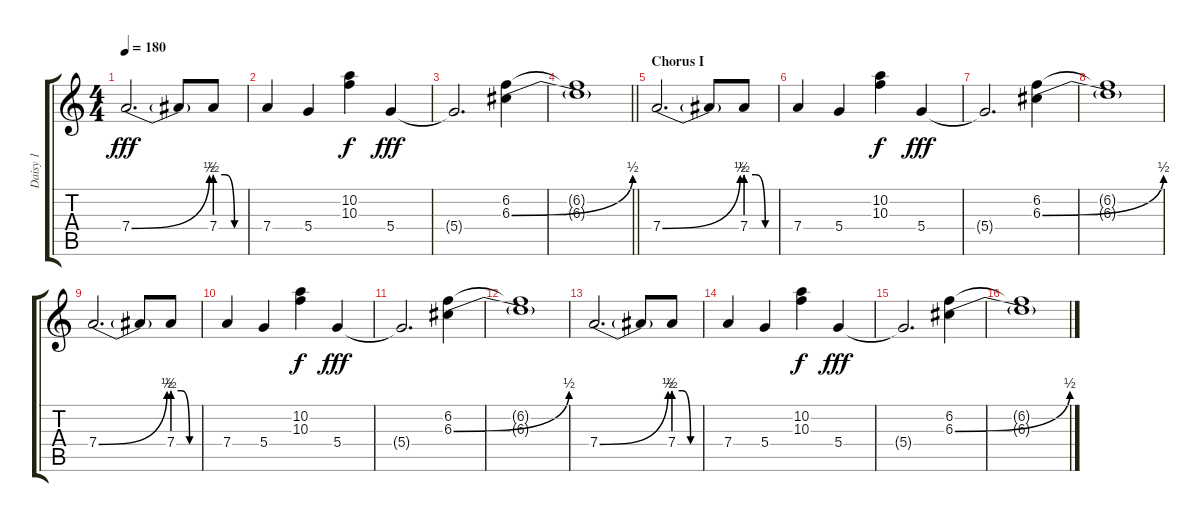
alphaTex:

\track ("Daisy 1" "Daisy 1") {instrument distortionguitar}
\staff {score tabs}
\tuning (E4 B3 G3 D3 A2 E2) {hide}
\ts (4 4)
\tempo 180
\clef g2
\ks c
7.4{be (bend 0 0 60 2)}.2{d dy fff} 7.4{t}.8 7.4{be (custom 0 2 20 2 40 0 60 0)}.8 |
7.4.4 5.4.4 (10.2 10.3).4{dy f} 5.4.4{dy fff} |
5.4{t}.2{d} (6.2 6.3{be (bend 0 0 60 2)}).4 |
\barLineRight lightlight
(6.2{t} 6.3{t}).1 |
\section ("" "Chorus I")
7.4{be (bend 0 0 60 2)}.2{d} 7.4{t}.8 7.4{be (custom 0 2 20 2 40 0 60 0)}.8 |
7.4.4 5.4.4 (10.2 10.3).4{dy f} 5.4.4{dy fff} |
5.4{t}.2{d} (6.2 6.3{be (bend 0 0 60 2)}).4 |
(6.2{t} 6.3{t}).1 |
7.4{be (bend 0 0 60 2)}.2{d} 7.4{t}.8 7.4{be (custom 0 2 20 2 40 0 60 0)}.8 |
7.4.4 5.4.4 (10.2 10.3).4{dy f} 5.4.4{dy fff} |
5.4{t}.2{d} (6.2 6.3{be (bend 0 0 60 2)}).4 |
(6.2{t} 6.3{t}).1 |
7.4{be (bend 0 0 60 2)}.2{d} 7.4{t}.8 7.4{be (custom 0 2 20 2 40 0 60 0)}.8 |
7.4.4 5.4.4 (10.2 10.3).4{dy f} 5.4.4{dy fff} |
5.4{t}.2{d} (6.2 6.3{be (bend 0 0 60 2)}).4 |
(6.2{t} 6.3{t}).1
